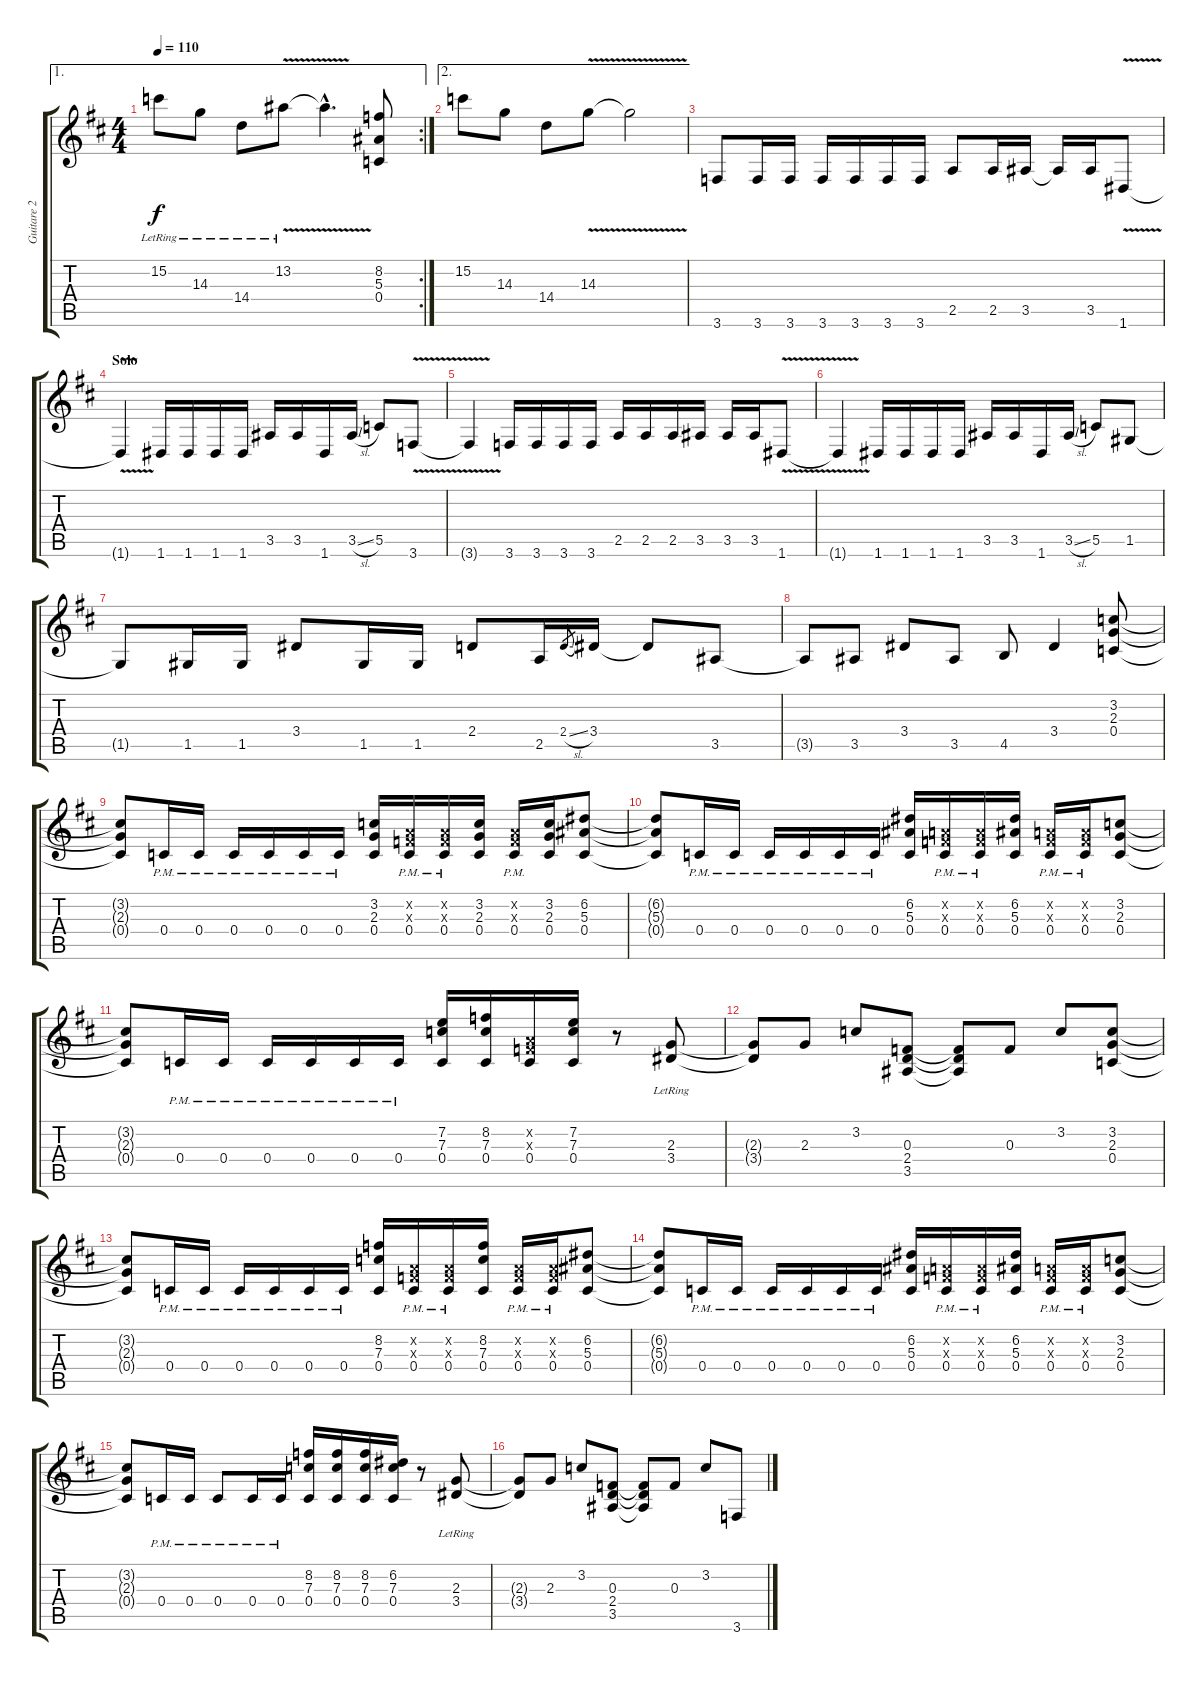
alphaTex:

\track ("Guitare 2" "Guitare 2") {instrument distortionguitar}
\staff {score tabs}
\tuning (D4 A3 F3 C3 G2 D2) {hide}
\ae 1
\rc 2
\ts (4 4)
\tempo 110
\clef g2
\ks d
15.2{lr}.8{dy f} 14.3{lr}.8 14.4{lr}.8 13.2{v lr}.8 13.2{hac t}.4{d} (8.2 5.3 0.4).8 |
\ae 2
15.2.8 14.3.8 14.4.8 14.3{v}.8 14.3{t}.2 |
3.6.8 3.6.16 3.6.16 3.6.16 3.6.16 3.6.16 3.6.16 2.5.8 2.5.16 3.5.16 3.5{t}.16 3.5.16 1.6{v}.8 |
\section ("" "Solo")
1.6{t}.4 1.6.16 1.6.16 1.6.16 1.6.16 3.5.16 3.5.16 1.6.16 3.5{sl}.16 5.5.8 3.6{v}.8 |
3.6{t}.4 3.6.16 3.6.16 3.6.16 3.6.16 2.5.16 2.5.16 2.5.16 3.5.16 3.5.16 3.5.16 1.6{v}.8 |
1.6{t}.4 1.6.16 1.6.16 1.6.16 1.6.16 3.5.16 3.5.16 1.6.16 3.5{sl}.16 5.5.8 1.5.8 |
1.5{t}.8 1.5.16 1.5.16 3.4.8 1.5.16 1.5.16 2.4.8 2.5.16 2.4{sl}.8{gr} 3.4.16 3.4{t}.8 3.5.8 |
3.5{t}.8 3.5.8 3.4.8 3.5.8 4.5.8 3.4.4 (3.2 2.3 0.4).8 |
(3.2{t} 2.3{t} 0.4{t}).8 0.4{pm}.16 0.4{pm}.16 0.4{pm}.16 0.4{pm}.16 0.4{pm}.16 0.4{pm}.16 (3.2 2.3 0.4).16 (0.2{x} 0.3{x} 0.4{pm}).16 (0.2{x} 0.3{x} 0.4{pm}).16 (3.2 2.3 0.4).16 (0.2{x} 0.3{x} 0.4{pm}).16 (3.2 2.3 0.4).16 (6.2 5.3 0.4).8 |
(6.2{t} 5.3{t} 0.4{t}).8 0.4{pm}.16 0.4{pm}.16 0.4{pm}.16 0.4{pm}.16 0.4{pm}.16 0.4{pm}.16 (6.2 5.3 0.4).16 (0.2{x} 0.3{x} 0.4{pm}).16 (0.2{x} 0.3{x} 0.4{pm}).16 (6.2 5.3 0.4).16 (0.2{x} 0.3{x} 0.4{pm}).16 (0.2{x} 0.3{x} 0.4{pm}).16 (3.2 2.3 0.4).8 |
(3.2{t} 2.3{t} 0.4{t}).8 0.4{pm}.16 0.4{pm}.16 0.4{pm}.16 0.4{pm}.16 0.4{pm}.16 0.4{pm}.16 (7.2 7.3 0.4).16 (8.2 7.3 0.4).16 (0.2{x} 0.3{x} 0.4).16 (7.2 7.3 0.4).16 r.8 (2.3{lr} 3.4{lr}).8 |
(2.3{t} 3.4{t}).8 2.3.8 3.2.8 (0.3 2.4 3.5).8 (0.3{t} 2.4{t} 3.5{t}).8 0.3.8 3.2.8 (3.2 2.3 0.4).8 |
(3.2{t} 2.3{t} 0.4{t}).8 0.4{pm}.16 0.4{pm}.16 0.4{pm}.16 0.4{pm}.16 0.4{pm}.16 0.4{pm}.16 (8.2 7.3 0.4).16 (0.2{x} 0.3{x} 0.4{pm}).16 (0.2{x} 0.3{x} 0.4{pm}).16 (8.2 7.3 0.4).16 (0.2{x} 0.3{x} 0.4{pm}).16 (0.2{x} 0.3{x} 0.4{pm}).16 (6.2 5.3 0.4).8 |
(6.2{t} 5.3{t} 0.4{t}).8 0.4{pm}.16 0.4{pm}.16 0.4{pm}.16 0.4{pm}.16 0.4{pm}.16 0.4{pm}.16 (6.2 5.3 0.4).16 (0.2{x} 0.3{x} 0.4{pm}).16 (0.2{x} 0.3{x} 0.4{pm}).16 (6.2 5.3 0.4).16 (0.2{x} 0.3{x} 0.4{pm}).16 (0.2{x} 0.3{x} 0.4{pm}).16 (3.2 2.3 0.4).8 |
(3.2{t} 2.3{t} 0.4{t}).8 0.4{pm}.16 0.4{pm}.16 0.4{pm}.8 0.4{pm}.16 0.4{pm}.16 (8.2 7.3 0.4).16 (8.2 7.3 0.4).16 (8.2 7.3 0.4).16 (6.2 7.3 0.4).16 r.8 (2.3{lr} 3.4{lr}).8 |
(2.3{t} 3.4{t}).8 2.3.8 3.2.8 (0.3 2.4 3.5).8 (0.3{t} 2.4{t} 3.5{t}).8 0.3.8 3.2.8 3.6.8
